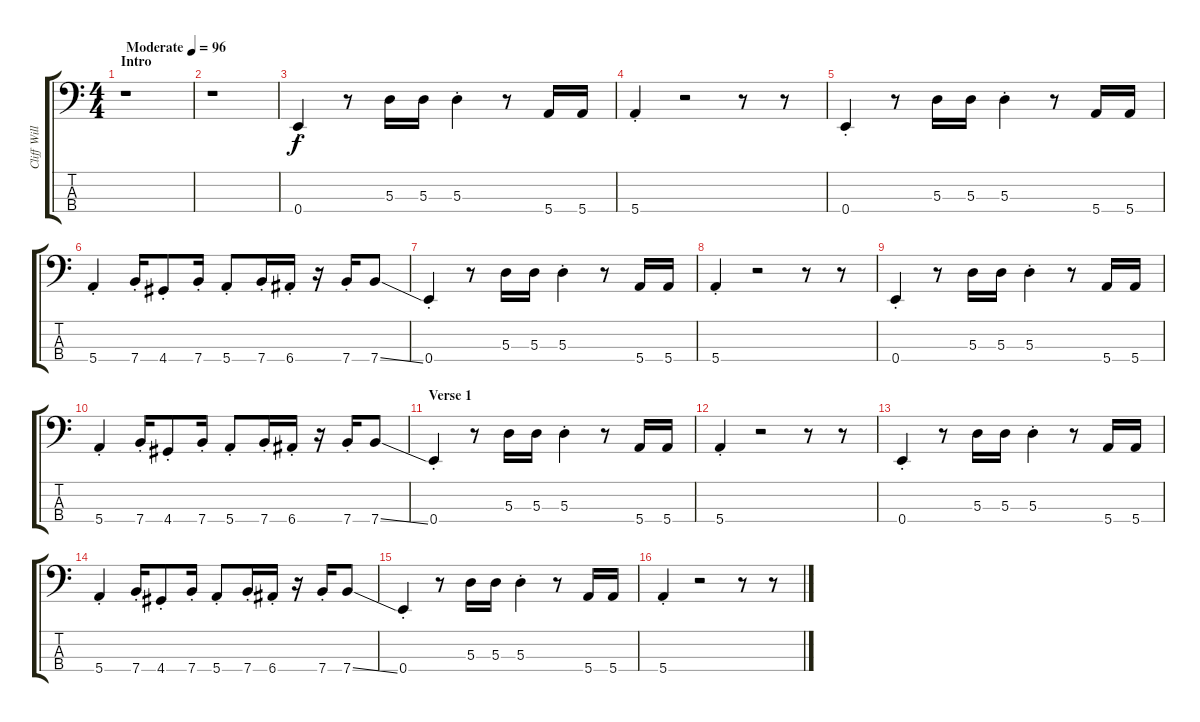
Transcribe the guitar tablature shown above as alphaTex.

\track ("Cliff Williams" "Cliff Will") {instrument electricbassfinger}
\staff {score tabs}
\tuning (G2 D2 A1 E1) {hide}
\ts (4 4)
\section ("" "Intro")
\tempo (96 "Moderate")
\clef f4
\ks c
r.1{dy f instrument electricbassfinger} |
r.1 |
0.4{st}.4 r.8 5.3.16 5.3.16 5.3{st}.4 r.8 5.4.16 5.4.16 |
5.4{st}.4 r.2 r.8 r.8 |
0.4{st}.4 r.8 5.3.16 5.3.16 5.3{st}.4 r.8 5.4.16 5.4.16 |
5.4{st}.4 7.4{st}.16 4.4{st}.8 7.4{st}.16 5.4{st}.8 7.4{st}.16 6.4{st}.16 r.16 7.4{st}.16 7.4{ss}.8 |
0.4{st}.4 r.8 5.3.16 5.3.16 5.3{st}.4 r.8 5.4.16 5.4.16 |
5.4{st}.4 r.2 r.8 r.8 |
0.4{st}.4 r.8 5.3.16 5.3.16 5.3{st}.4 r.8 5.4.16 5.4.16 |
5.4{st}.4 7.4{st}.16 4.4{st}.8 7.4{st}.16 5.4{st}.8 7.4{st}.16 6.4{st}.16 r.16 7.4{st}.16 7.4{ss}.8 |
\section ("" "Verse 1")
0.4{st}.4 r.8 5.3.16 5.3.16 5.3{st}.4 r.8 5.4.16 5.4.16 |
5.4{st}.4 r.2 r.8 r.8 |
0.4{st}.4 r.8 5.3.16 5.3.16 5.3{st}.4 r.8 5.4.16 5.4.16 |
5.4{st}.4 7.4{st}.16 4.4{st}.8 7.4{st}.16 5.4{st}.8 7.4{st}.16 6.4{st}.16 r.16 7.4{st}.16 7.4{ss}.8 |
0.4{st}.4 r.8 5.3.16 5.3.16 5.3{st}.4 r.8 5.4.16 5.4.16 |
5.4{st}.4 r.2 r.8 r.8
